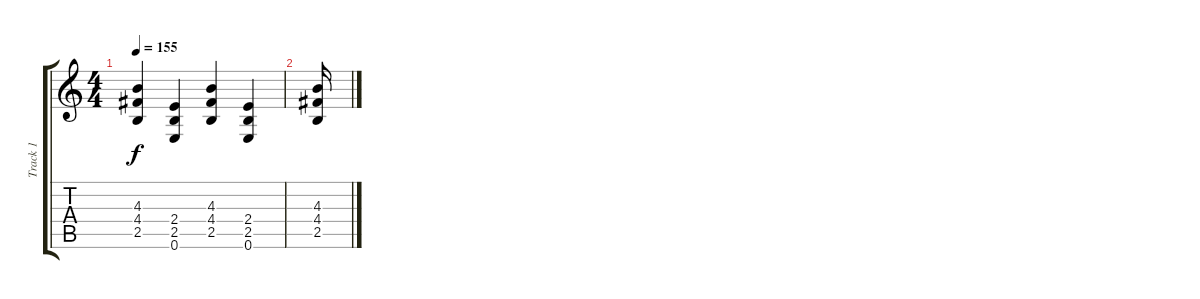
\track ("Track 1" "Track 1") {instrument overdrivenguitar}
\staff {score tabs}
\tuning (E4 B3 G3 D3 A2 E2) {hide}
\ts (4 4)
\tempo 155
\clef g2
\ks c
(4.3 4.4 2.5).4{dy f} (2.4 2.5 0.6).4 (4.3 4.4 2.5).4 (2.4 2.5 0.6).4 |
(4.3 4.4 2.5).16
